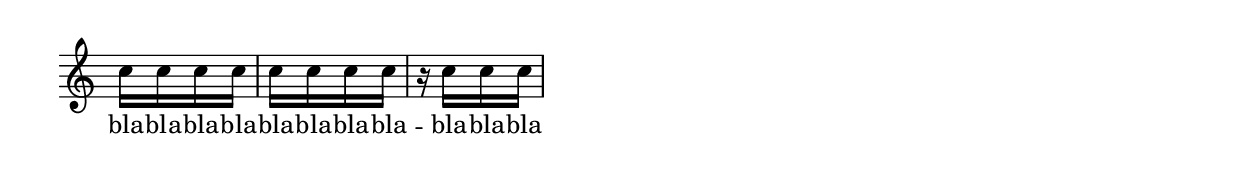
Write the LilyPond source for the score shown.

\version "2.6.0"

\header {

  texidoc = "Hyphens are print at the beginning of the line only when
they go past the first note. "

}


<<
  \new Staff \relative c'' {
    \time 1/4 c16[ c c  c]
    \time 1/4
    c16[ c c c]
    \time 1/4
    r c16[ c c]

  }
  \new Lyrics \lyricmode {
    bla16 -- bla -- bla -- bla --
    bla -- bla -- bla -- bla8 --
    bla16 -- bla -- bla 
  }
>>
  \layout   {
    indent = 0.0 \cm
    linewidth = 3.4 \cm

    \context {
      \Staff \remove "Time_signature_engraver"
    }
  }
  


  
